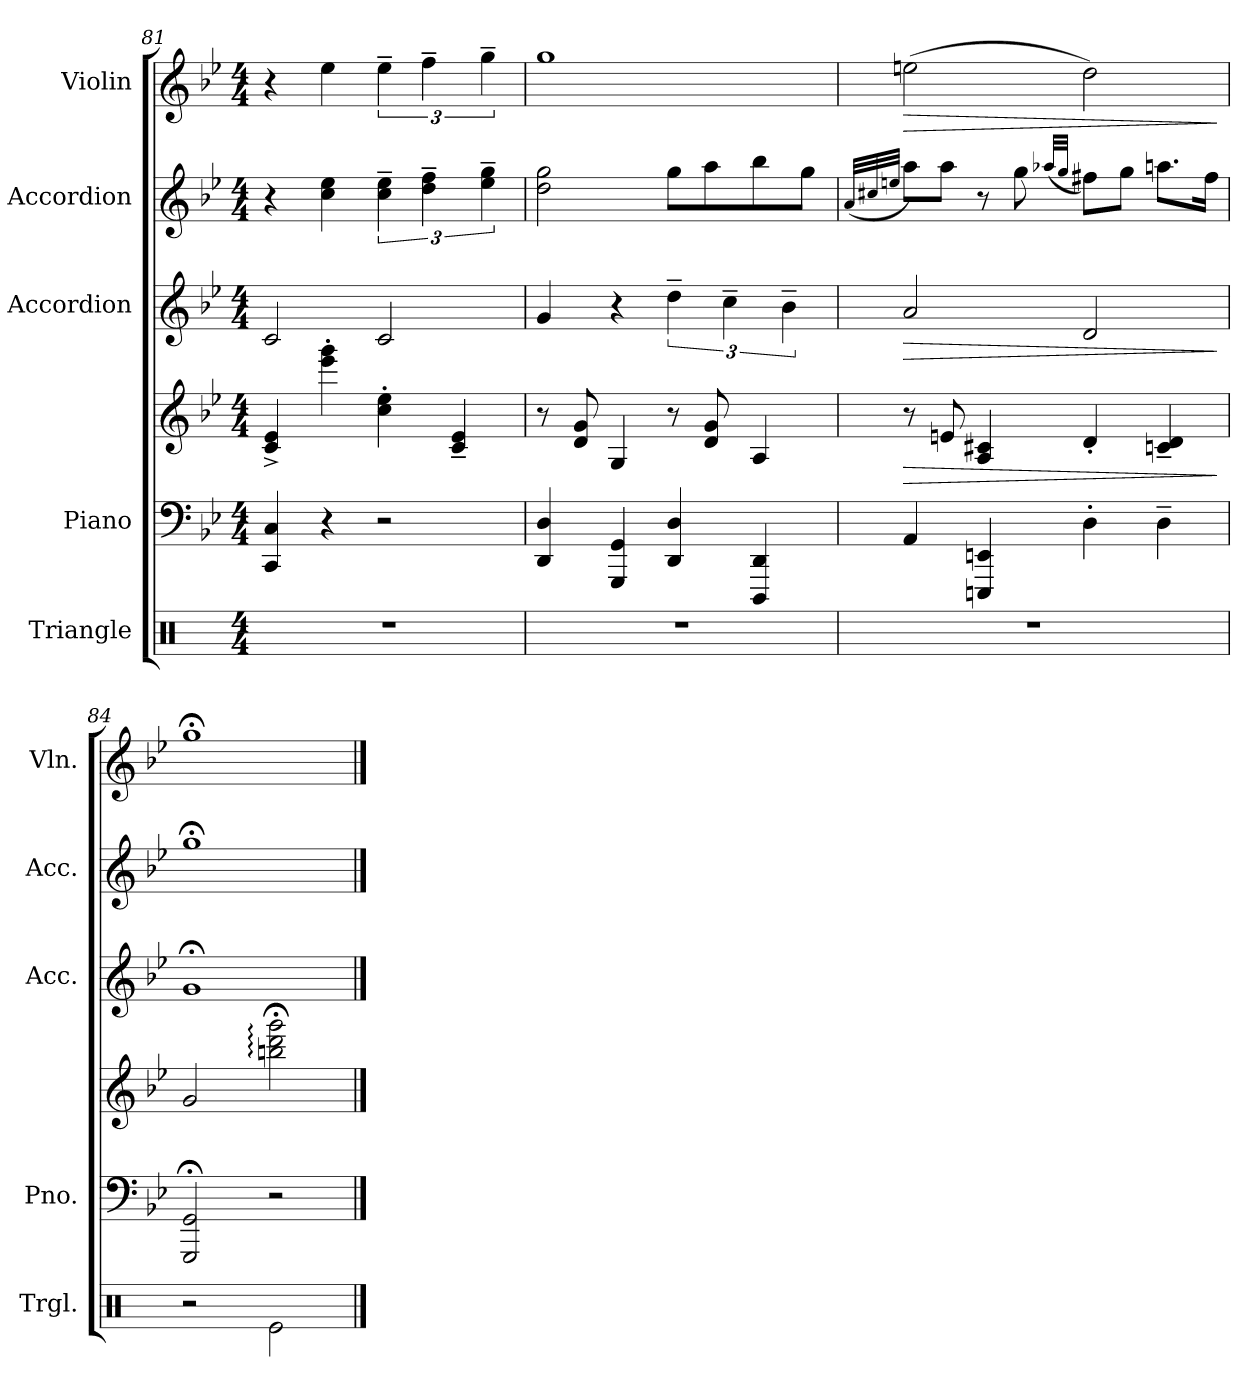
**kern	**kern	**kern	**dynam	**kern	**dynam	**kern	**kern	**dynam
*part5	*part4	*part4	*part4	*part3	*part3	*part2	*part1	*part1
*staff6	*staff5	*staff4	*staff4/5	*staff3	*staff3	*staff2	*staff1	*staff1
*I"Triangle	*I"Piano	*	*	*I"Accordion	*	*I"Accordion	*I"Violin	*
*I'Trgl.	*I'Pno.	*	*	*I'Acc.	*	*I'Acc.	*I'Vln.	*
*clefX	*clefF4	*clefG2	*	*clefG2	*	*clefG2	*clefG2	*
*k[]	*k[b-e-]	*k[b-e-]	*	*k[b-e-]	*	*k[b-e-]	*k[b-e-]	*
*M4/4	*M4/4	*M4/4	*	*M4/4	*	*M4/4	*M4/4	*
=81	=81	=81	=81	=81	=81	=81	=81	=81
1r	4CC/ 4C/	4c/^ 4e-/^	.	2c/	.	4r	4r	.
.	4r	4eee-\' 4ggg\'	.	.	.	4cc\ 4ee-\	4ee-\	.
.	2r	4cc\' 4ee-\'	.	2c/	.	6cc\~ 6ee-\~	6ee-~\	.
.	.	.	.	.	.	6dd\~ 6ff\~	6ff~\	.
.	.	4c/~ 4e-/~	.	.	.	.	.	.
.	.	.	.	.	.	6ee-\~ 6gg\~	6gg~\	.
=82	=82	=82	=82	=82	=82	=82	=82	=82
1r	4DD/ 4D/	8r	.	4g/	.	2dd\ 2gg\	1gg	.
.	.	8d/ 8g/	.	.	.	.	.	.
.	4GGG/ 4GG/	4G/	.	4r	.	.	.	.
.	4DD/ 4D/	8r	.	6dd~\	.	8gg\L	.	.
.	.	8d/ 8g/	.	.	.	8aa\	.	.
.	.	.	.	6cc~\	.	.	.	.
.	4DDD/ 4DD/	4A/	.	.	.	8bb-\	.	.
.	.	.	.	6b-~\	.	.	.	.
.	.	.	.	.	.	8gg\J	.	.
=83	=83	=83	=83	=83	=83	=83	=83	=83
.	.	.	.	.	.	(32qa/LLL	.	.
.	.	.	.	.	.	32qcc#X/	.	.
.	.	.	.	.	.	32qeen/JJJ	.	.
!	!	!	!LO:HP:b	!	!LO:HP:b	!	!	!LO:HP:b
1r	4AA/	8r	>	2a/	>	8aa\L)	(2een\	>
.	.	8en/	.	.	.	8aa\J	.	.
.	4EEEn/ 4EEn/	4A/ 4c#X/	.	.	.	8r	.	.
.	.	.	.	.	.	8gg\	.	.
.	.	.	.	.	.	(32qaa-X/LLL	.	.
.	.	.	.	.	.	32qgg/JJJ	.	.
.	4D'\	4d'/	.	2d/	.	8ff#X\L)	2dd\)	.
.	.	.	.	.	.	8gg\J	.	.
.	4D~\	4cn/~ 4d/~	.	.	.	8.aan\L	.	.
.	.	.	.	.	.	16ff#\Jk	.	.
.	.	.	]	.	]	.	.	]
=84	=84	=84	=84	=84	=84	=84	=84	=84
2r	2GGG/;< 2GG/;<	2g/	.	1g;<	.	1gg;<	1gg;<	.
2Re\	2r	2bbn\;<: 2ddd\;<: 2ggg\;<:	.	.	.	.	.	.
==	==	==	==	==	==	==	==	==
*-	*-	*-	*-	*-	*-	*-	*-	*-
